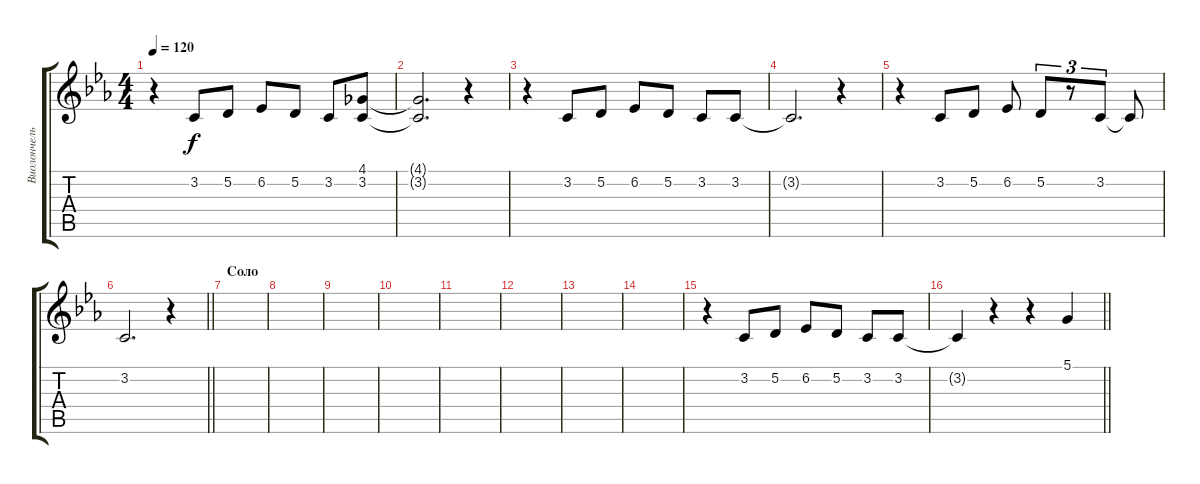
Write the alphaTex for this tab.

\track ("Виолончель" "Виолончель") {instrument stringensemble1}
\staff {score tabs}
\tuning (D4 A3 F3 C3 G2 D2) {hide}
\ts (4 4)
\tempo 120
\clef g2
\ks cminor
r.4{dy f} 3.2.8 5.2.8 6.2.8 5.2.8 3.2.8 (4.1 3.2).8 |
(4.1{t} 3.2{t}).2{d} r.4 |
r.4 3.2.8 5.2.8 6.2.8 5.2.8 3.2.8 3.2.8 |
3.2{t}.2{d} r.4 |
r.4 3.2.8 5.2.8 6.2.8 5.2.8{tu (3 2)} r.8{tu (3 2)} 3.2.8{tu (3 2)} 3.2{t}.8 |
\barLineRight lightlight
3.2.2{d} r.4 |
\section ("" "Соло")
|
|
|
|
|
|
|
|
r.4 3.2.8 5.2.8 6.2.8 5.2.8 3.2.8 3.2.8 |
\barLineRight lightlight
3.2{t}.4 r.4 r.4 5.1.4
